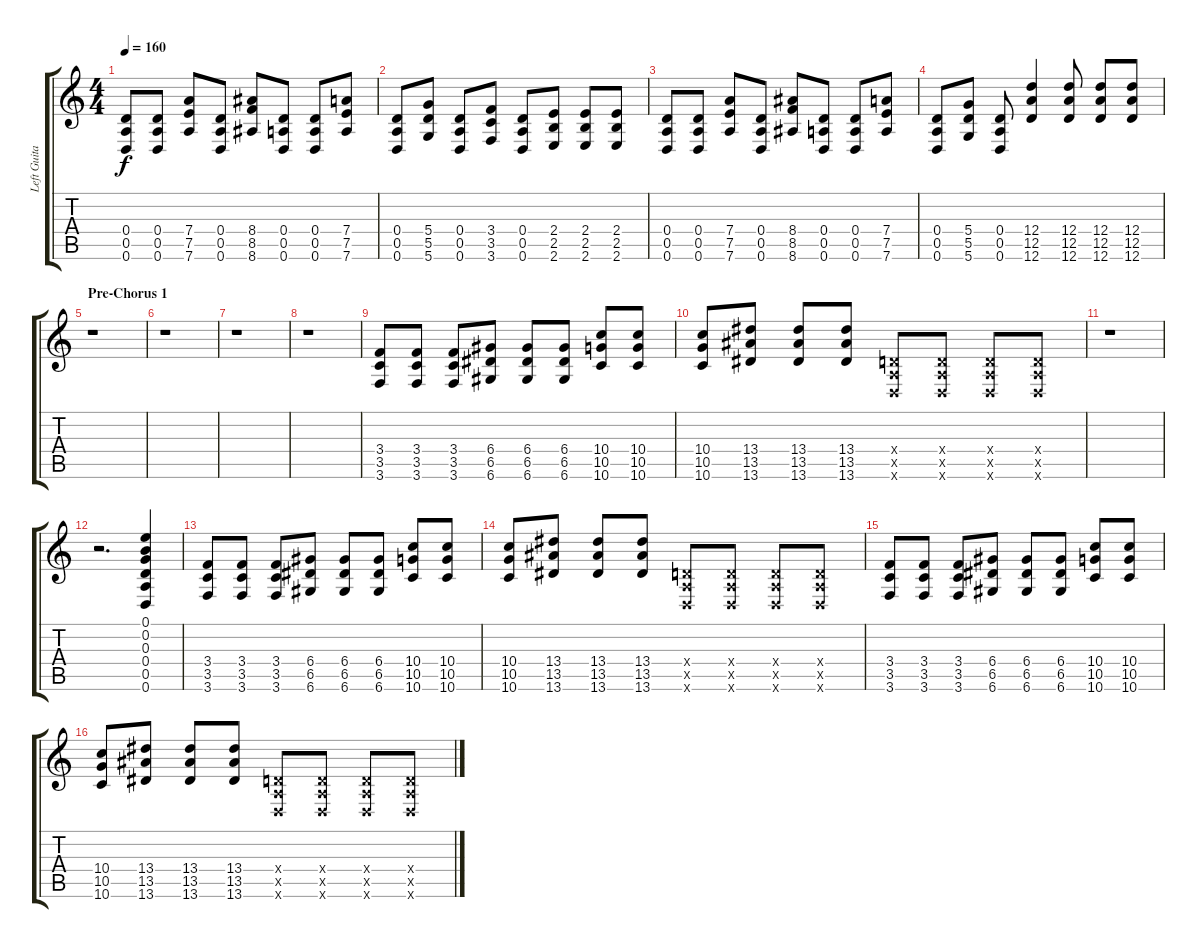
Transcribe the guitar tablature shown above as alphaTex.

\track ("Left Guitar" "Left Guita") {instrument distortionguitar}
\staff {score tabs}
\tuning (E4 B3 G3 D3 A2 D2) {hide}
\ts (4 4)
\tempo 160
\clef g2
\ks c
(0.4 0.5 0.6).8{dy f} (0.4 0.5 0.6).8 (7.4 7.5 7.6).8 (0.4 0.5 0.6).8 (8.4 8.5 8.6).8 (0.4 0.5 0.6).8 (0.4 0.5 0.6).8 (7.4 7.5 7.6).8 |
(0.4 0.5 0.6).8 (5.4 5.5 5.6).8 (0.4 0.5 0.6).8 (3.4 3.5 3.6).8 (0.4 0.5 0.6).8 (2.4 2.5 2.6).8 (2.4 2.5 2.6).8 (2.4 2.5 2.6).8 |
(0.4 0.5 0.6).8 (0.4 0.5 0.6).8 (7.4 7.5 7.6).8 (0.4 0.5 0.6).8 (8.4 8.5 8.6).8 (0.4 0.5 0.6).8 (0.4 0.5 0.6).8 (7.4 7.5 7.6).8 |
(0.4 0.5 0.6).8 (5.4 5.5 5.6).8 (0.4 0.5 0.6).8 (12.4 12.5 12.6).4 (12.4 12.5 12.6).8 (12.4 12.5 12.6).8 (12.4 12.5 12.6).8 |
\section ("" "Pre-Chorus 1")
r.1 |
r.1 |
r.1 |
r.1 |
(3.4 3.5 3.6).8 (3.4 3.5 3.6).8 (3.4 3.5 3.6).8 (6.4 6.5 6.6).8 (6.4 6.5 6.6).8 (6.4 6.5 6.6).8 (10.4 10.5 10.6).8 (10.4 10.5 10.6).8 |
(10.4 10.5 10.6).8 (13.4 13.5 13.6).8 (13.4 13.5 13.6).8 (13.4 13.5 13.6).8 (0.4{x} 0.5{x} 0.6{x}).8 (0.4{x} 0.5{x} 0.6{x}).8 (0.4{x} 0.5{x} 0.6{x}).8 (0.4{x} 0.5{x} 0.6{x}).8 |
r.1 |
r.2{d} (0.1 0.2 0.3 0.4 0.5 0.6).4 |
(3.4 3.5 3.6).8 (3.4 3.5 3.6).8 (3.4 3.5 3.6).8 (6.4 6.5 6.6).8 (6.4 6.5 6.6).8 (6.4 6.5 6.6).8 (10.4 10.5 10.6).8 (10.4 10.5 10.6).8 |
(10.4 10.5 10.6).8 (13.4 13.5 13.6).8 (13.4 13.5 13.6).8 (13.4 13.5 13.6).8 (0.4{x} 0.5{x} 0.6{x}).8 (0.4{x} 0.5{x} 0.6{x}).8 (0.4{x} 0.5{x} 0.6{x}).8 (0.4{x} 0.5{x} 0.6{x}).8 |
(3.4 3.5 3.6).8 (3.4 3.5 3.6).8 (3.4 3.5 3.6).8 (6.4 6.5 6.6).8 (6.4 6.5 6.6).8 (6.4 6.5 6.6).8 (10.4 10.5 10.6).8 (10.4 10.5 10.6).8 |
(10.4 10.5 10.6).8 (13.4 13.5 13.6).8 (13.4 13.5 13.6).8 (13.4 13.5 13.6).8 (0.4{x} 0.5{x} 0.6{x}).8 (0.4{x} 0.5{x} 0.6{x}).8 (0.4{x} 0.5{x} 0.6{x}).8 (0.4{x} 0.5{x} 0.6{x}).8
